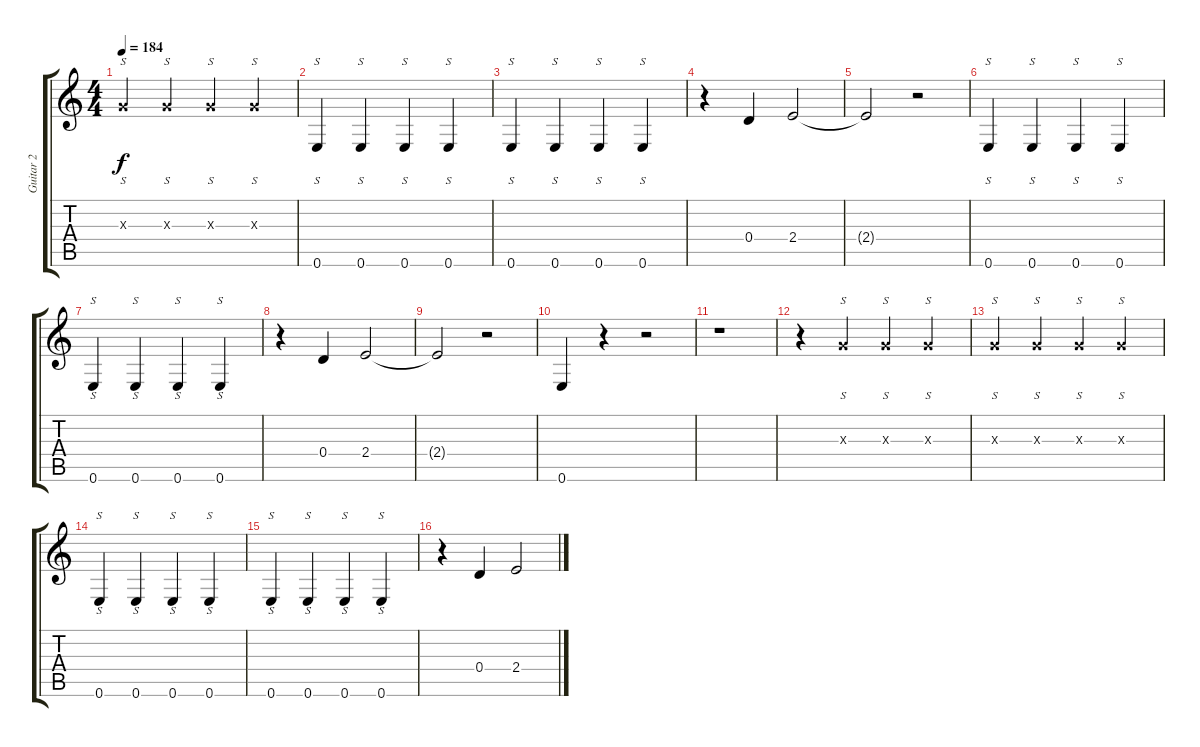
\track ("Guitar 2" "Guitar 2") {instrument electricguitarjazz}
\staff {score tabs}
\tuning (E4 B3 G3 D3 A2 E2) {hide}
\ts (4 4)
\tempo 184
\clef g2
\ks c
0.3{x}.4{s dy f} 0.3{x}.4{s} 0.3{x}.4{s} 0.3{x}.4{s} |
0.6.4{s} 0.6.4{s} 0.6.4{s} 0.6.4{s} |
0.6.4{s} 0.6.4{s} 0.6.4{s} 0.6.4{s} |
r.4 0.4.4 2.4.2 |
2.4{t}.2 r.2 |
0.6.4{s} 0.6.4{s} 0.6.4{s} 0.6.4{s} |
0.6.4{s} 0.6.4{s} 0.6.4{s} 0.6.4{s} |
r.4 0.4.4 2.4.2 |
2.4{t}.2 r.2 |
0.6.4 r.4 r.2 |
r.1 |
r.4 0.3{x}.4{s} 0.3{x}.4{s} 0.3{x}.4{s} |
0.3{x}.4{s} 0.3{x}.4{s} 0.3{x}.4{s} 0.3{x}.4{s} |
0.6.4{s} 0.6.4{s} 0.6.4{s} 0.6.4{s} |
0.6.4{s} 0.6.4{s} 0.6.4{s} 0.6.4{s} |
r.4 0.4.4 2.4.2
